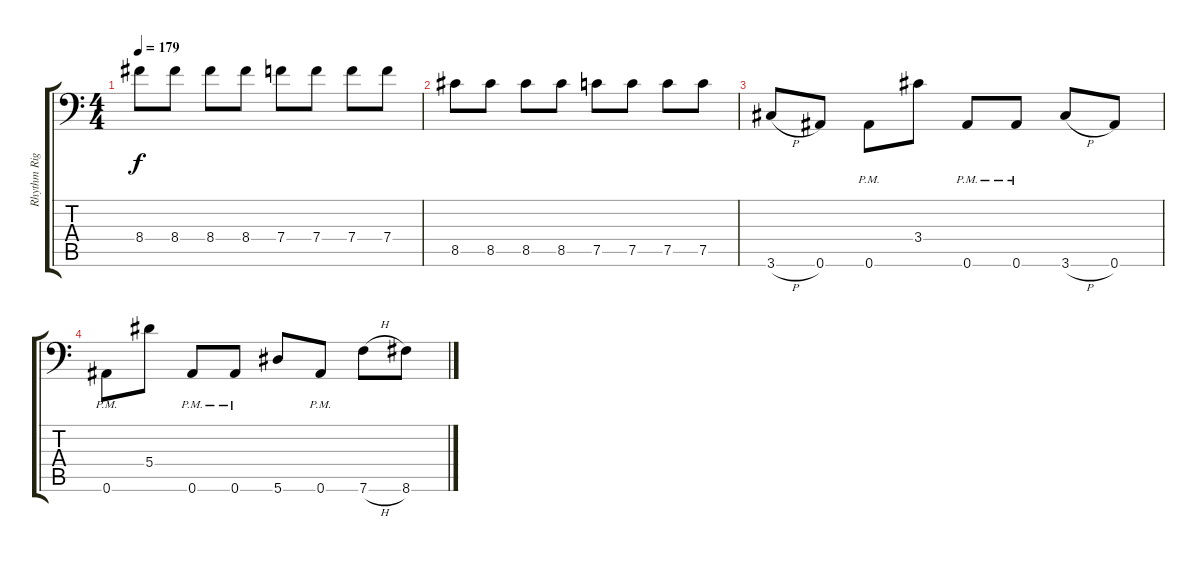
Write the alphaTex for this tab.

\track ("Rhythm Right" "Rhythm Rig") {instrument distortionguitar}
\staff {score tabs}
\tuning (C4 G3 Eb3 Bb2 F2 Bb1) {hide}
\ts (4 4)
\tempo 179
\clef f4
\ks c
8.4.8{dy f} 8.4.8 8.4.8 8.4.8 7.4.8 7.4.8 7.4.8 7.4.8 |
8.5.8 8.5.8 8.5.8 8.5.8 7.5.8 7.5.8 7.5.8 7.5.8 |
3.6{h}.8 0.6.8 0.6{pm}.8 3.4.8 0.6{pm}.8 0.6{pm}.8 3.6{h}.8 0.6.8 |
0.6{pm}.8 5.4.8 0.6{pm}.8 0.6{pm}.8 5.6.8 0.6{pm}.8 7.6{h}.8 8.6.8
